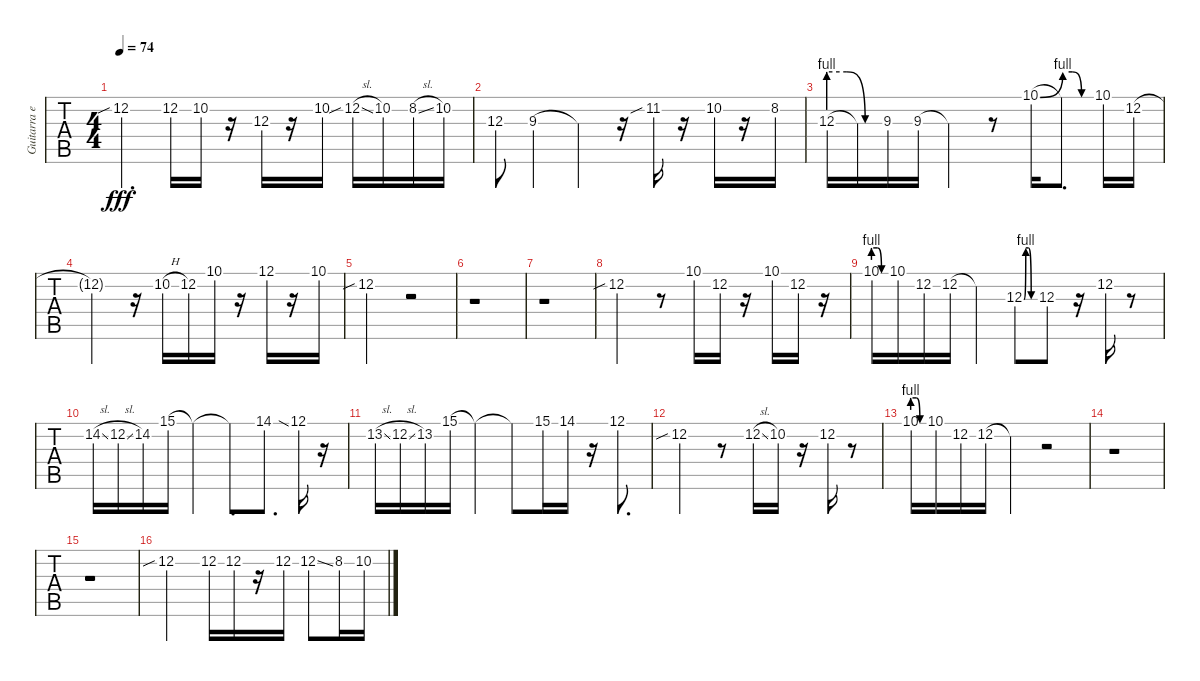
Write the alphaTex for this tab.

\track ("Guitarra eléctrica" "Guitarra e") {instrument distortionguitar}
\staff {tabs}
\tuning (E4 B3 G3 D3 A2 E2) {hide}
\ts (4 4)
\tempo 74
\clef g2
\ks g
12.2{sib}.4{d dy fff} 12.2.16 10.2.16 r.16 12.3.16 r.16 10.2.16 12.2{sib sl}.16 10.2.16 8.2{sl}.16 10.2.16 |
12.3.8 9.3.4 9.3{t}.4 r.16 11.2{sib}.16 r.16 10.2.16 r.16 8.2.16 |
12.3{be (custom 0 4 20 4 40 0 60 0)}.16 12.3{t}.16 9.3.16 9.3.16 9.3{t}.4 r.8 10.1{be (bend 0 0 60 4)}.16 10.1{be (custom 0 4 20 4 40 0 60 0) t}.8{d} 10.1.16 12.2.16 |
12.2{t}.2 r.16 10.2{h}.16 12.2.16 10.1.16 r.16 12.1.16 r.16 10.1.16 |
12.2{sib}.2 r.2 |
r.1 |
r.1 |
12.2{sib}.2 r.8 10.1.16 12.2.16 r.16 10.1.16 12.2.16 r.16 |
10.1{be (custom 0 4 20 4 40 0 60 0)}.16 10.1.16 12.2.16 12.2.16 12.2{t}.4 12.3{be (custom 0 0 10 4 25 4 40 0 60 0)}.8 12.3.8 r.16 12.2.16 r.8 |
14.2{sl}.16 12.2{sl}.16 14.2.16 15.1.16{ot 8va} 15.1{t}.4{ot 8va} 15.1{t}.8{d ot 8va} 14.1{ss}.8{d ot 8va} 12.1.16 r.16 |
13.2{sl}.16 12.2{sl}.16 13.2.16 15.1.16{ot 8va} 15.1{t}.4{ot 8va} 15.1{t}.8{ot 8va} 15.1.16{ot 8va} 14.1.16{ot 8va} r.16 12.1.8{d} |
12.2{sib}.2 r.8 12.2{sl}.16 10.2.16 r.16 12.2.16 r.8 |
10.1{be (custom 0 4 20 4 40 0 60 0)}.16 10.1.16 12.2.16 12.2.16 12.2{t}.4 r.2 |
r.1 |
r.1 |
12.2{sib}.2 12.2.16 12.2.16 r.16 12.2.16 12.2{ss}.8 8.2.16 10.2.16
